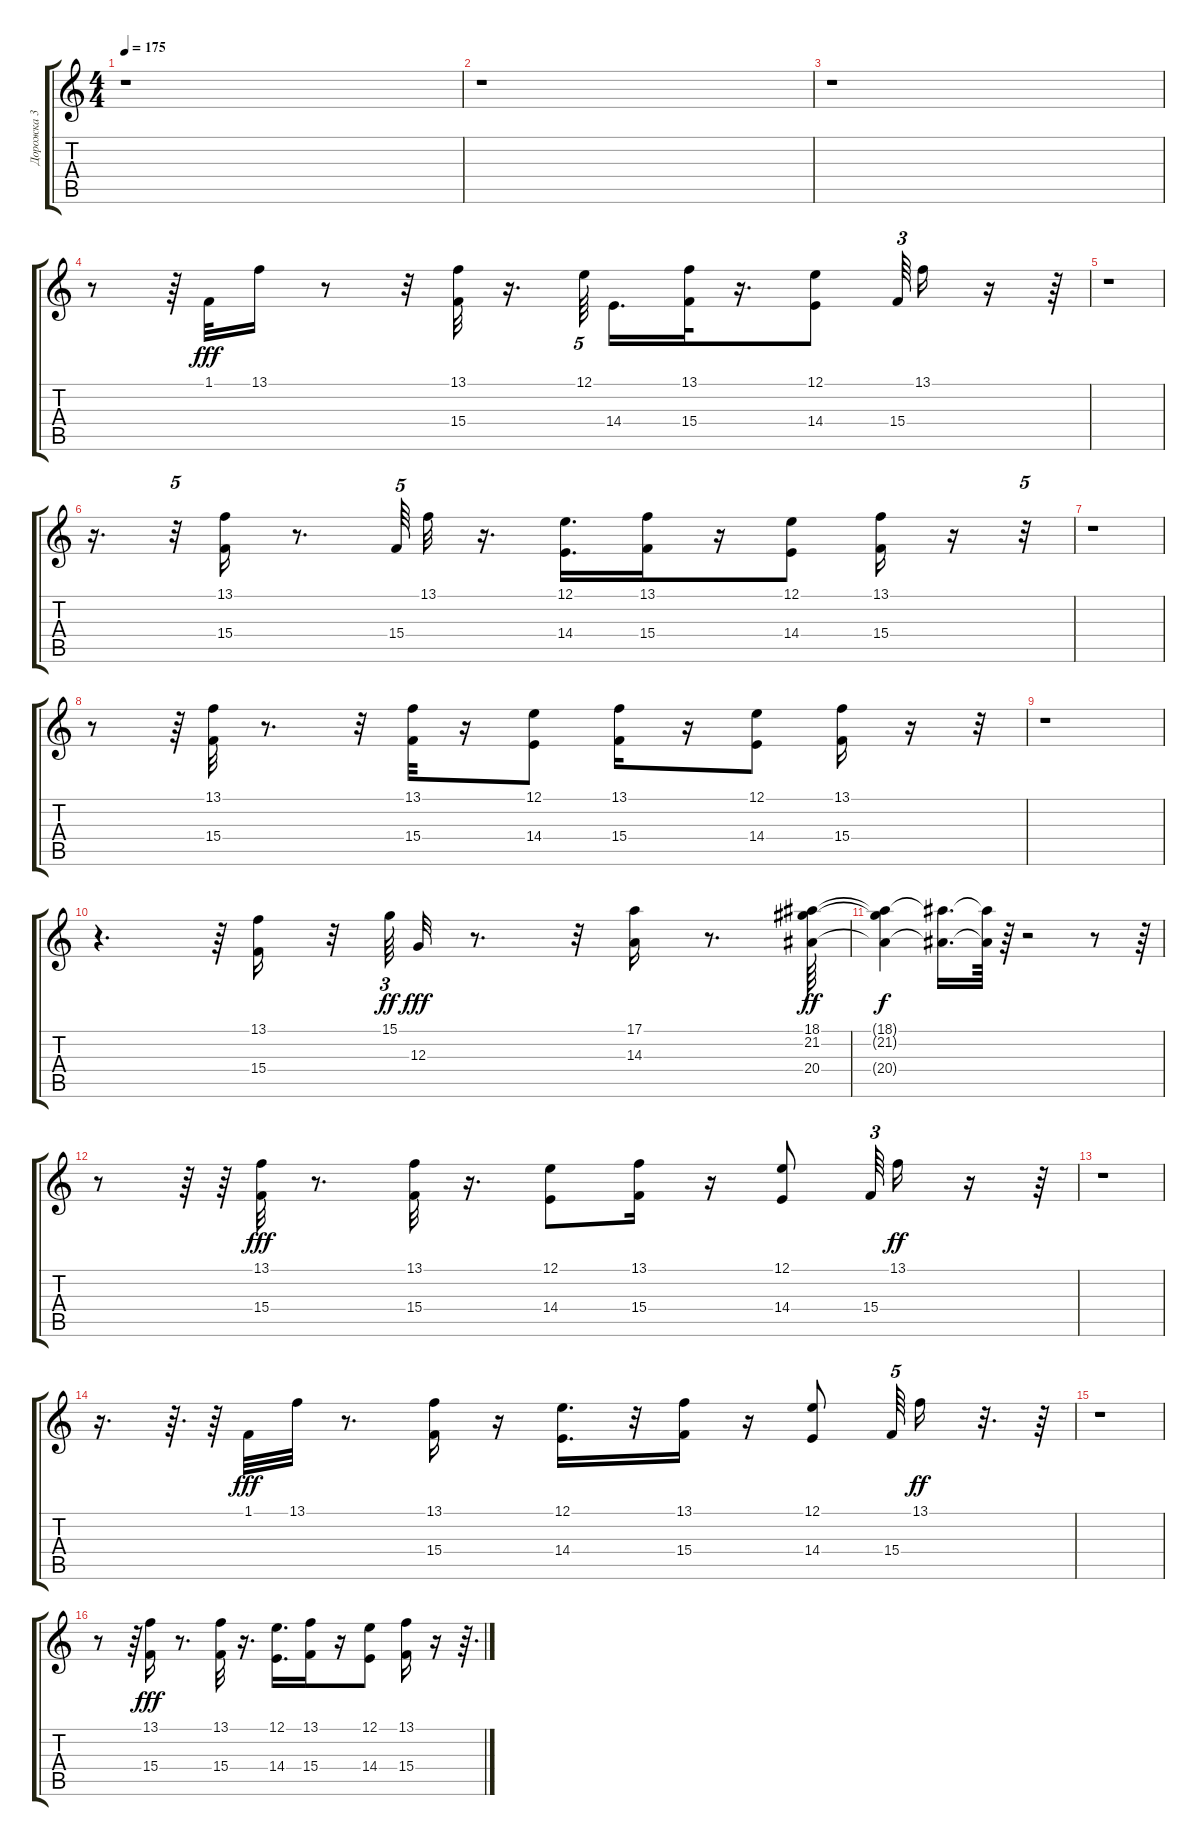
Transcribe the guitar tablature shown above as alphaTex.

\track ("Дорожка 3" "Дорожка 3") {instrument brasssection}
\staff {score tabs}
\tuning (E4 B3 G3 D3 A2 E2) {hide}
\ts (4 4)
\tempo 175
\clef g2
\ks c
r.1{dy f} |
r.1 |
r.1 |
r.8 r.64 1.1.32{dy fff} 13.1.16 r.8 r.32 (13.1 15.4).32 r.16{d} 12.1.64{tu (5 4) beam splitsecondary} 14.4.16{d} (13.1 15.4).32 r.16{d} (12.1 14.4).8 15.4.64{tu (3 2)} 13.1.16 r.16 r.64 |
r.1 |
r.16{d} r.32{tu (5 4)} (13.1 15.4).16 r.8{d} 15.4.64{tu (5 4)} 13.1.32 r.16{d} (12.1 14.4).16{d} (13.1 15.4).16 r.16 (12.1 14.4).8 (13.1 15.4).16 r.16 r.32{tu (5 4)} |
r.1 |
r.8 r.64 (13.1 15.4).32 r.8{d} r.32 (13.1 15.4).32 r.16 (12.1 14.4).8 (13.1 15.4).16 r.16 (12.1 14.4).8 (13.1 15.4).16 r.16 r.32{tu (5 4)} |
r.1 |
r.4{d} r.64 (13.1 15.4).16 r.32 15.1.64{tu (3 2) dy ff} 12.3.32{dy fff} r.8{d} r.32 (17.1 14.3).16 r.8{d} (18.1 21.2 20.4).64{dy ff} |
(18.1{t} 21.2{t} 20.4{t}).4{dy f} (18.1{t} 20.4{t}).16{d} (18.1{t} 20.4{t}).64 r.64 r.2 r.8 r.64 |
r.8 r.64 r.64 (13.1 15.4).32{dy fff} r.8{d} (13.1 15.4).32 r.16{d} (12.1 14.4).8 (13.1 15.4).16 r.16 (12.1 14.4).8 15.4.64{tu (3 2) beam splitsecondary} 13.1.16{dy ff} r.16 r.64 |
r.1 |
r.16{d} r.64{d} r.64 1.1.32{dy fff} 13.1.32 r.8{d} (13.1 15.4).16 r.16 (12.1 14.4).16{d} r.32 (13.1 15.4).16 r.16 (12.1 14.4).8 15.4.64{tu (5 4) beam splitsecondary} 13.1.16{dy ff} r.32{d} r.64 |
r.1 |
r.8 r.64 (13.1 15.4).16{dy fff} r.8{d} (13.1 15.4).32 r.16{d} (12.1 14.4).16{d} (13.1 15.4).16 r.16 (12.1 14.4).8 (13.1 15.4).16 r.16 r.64{d}
